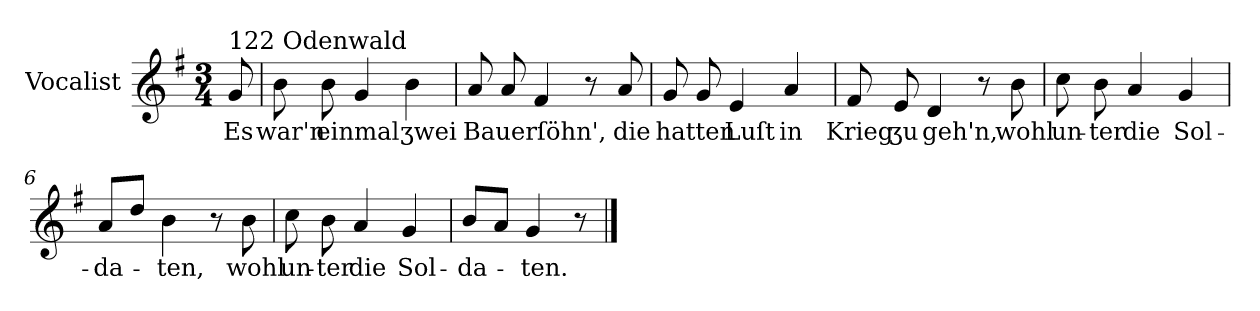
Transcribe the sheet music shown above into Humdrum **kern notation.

**kern	**text
*part1	*part1
*staff1	*staff1
*I"Vocalist	*
*k[f#]	*
*G:	*
*M3/4	*
=	=
!LO:TX:a:t=122 Odenwald	!
8g	Es
=1	=1
8b	war'n
8b	einmal
4g	.
4b	ʒwei
=2	=2
8a	Bauerſöhn',
8a	.
4f#	.
8r	.
8a	die
=3	=3
8g	hatten
8g	.
4e	Luſt
4a	in
=4	=4
8f#	Krieg
8e	ʒu
4d	geh'n,
8r	.
8b	wohl
=5	=5
8cc	un-
8b	-ter
4a	die
4g	Sol-
=6	=6
8a/L	-da-
8ddJ	.
4b	-ten,
8r	.
8b	wohl
=7	=7
8cc	un-
8b	-ter
4a	die
4g	Sol-
=8	=8
8bL	-da-
8aJ	.
4g	-ten.
8r	.
==	==
*-	*-
